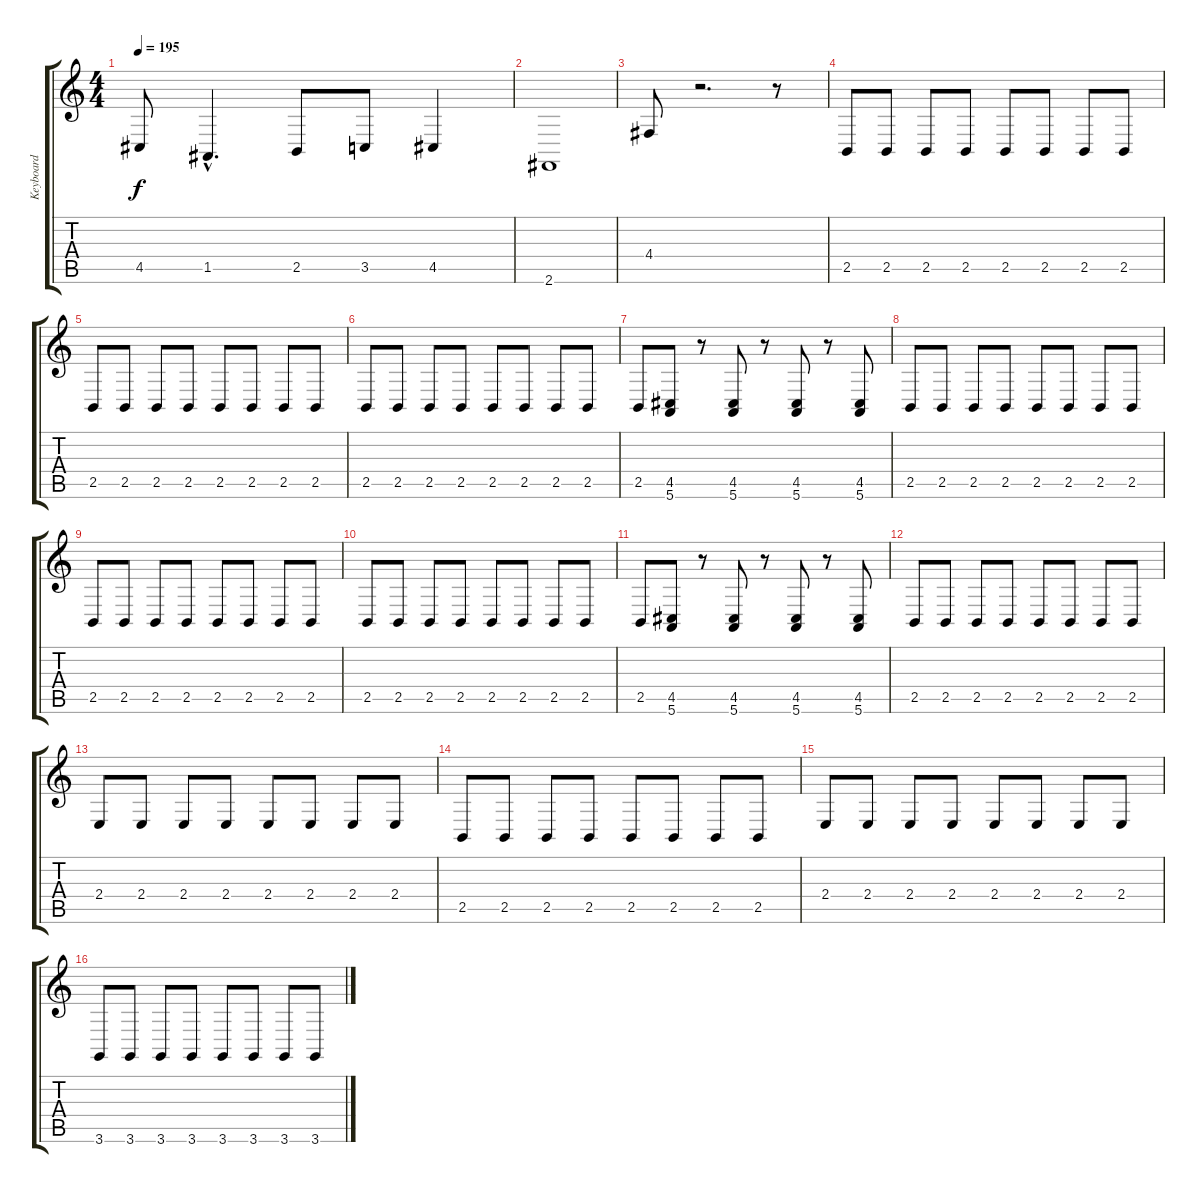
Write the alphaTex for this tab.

\track ("Keyboard" "Keyboard") {instrument brightacousticpiano}
\staff {score tabs}
\tuning (E4 B3 G3 D3 A2 E2) {hide}
\ts (4 4)
\tempo 195
\clef g2
\ks c
4.5{t}.8{dy f} 1.5{hac}.4{d} 2.5.8 3.5.8 4.5.4 |
2.6.1 |
4.4.8 r.2{d} r.8 |
2.5.8 2.5.8 2.5.8 2.5.8 2.5.8 2.5.8 2.5.8 2.5.8 |
2.5.8 2.5.8 2.5.8 2.5.8 2.5.8 2.5.8 2.5.8 2.5.8 |
2.5.8 2.5.8 2.5.8 2.5.8 2.5.8 2.5.8 2.5.8 2.5.8 |
2.5.8 (4.5 5.6).8 r.8 (4.5 5.6).8 r.8 (4.5 5.6).8 r.8 (4.5 5.6).8 |
2.5.8 2.5.8 2.5.8 2.5.8 2.5.8 2.5.8 2.5.8 2.5.8 |
2.5.8 2.5.8 2.5.8 2.5.8 2.5.8 2.5.8 2.5.8 2.5.8 |
2.5.8 2.5.8 2.5.8 2.5.8 2.5.8 2.5.8 2.5.8 2.5.8 |
2.5.8 (4.5 5.6).8 r.8 (4.5 5.6).8 r.8 (4.5 5.6).8 r.8 (4.5 5.6).8 |
2.5.8 2.5.8 2.5.8 2.5.8 2.5.8 2.5.8 2.5.8 2.5.8 |
2.4.8 2.4.8 2.4.8 2.4.8 2.4.8 2.4.8 2.4.8 2.4.8 |
2.5.8 2.5.8 2.5.8 2.5.8 2.5.8 2.5.8 2.5.8 2.5.8 |
2.4.8 2.4.8 2.4.8 2.4.8 2.4.8 2.4.8 2.4.8 2.4.8 |
3.6.8 3.6.8 3.6.8 3.6.8 3.6.8 3.6.8 3.6.8 3.6.8
